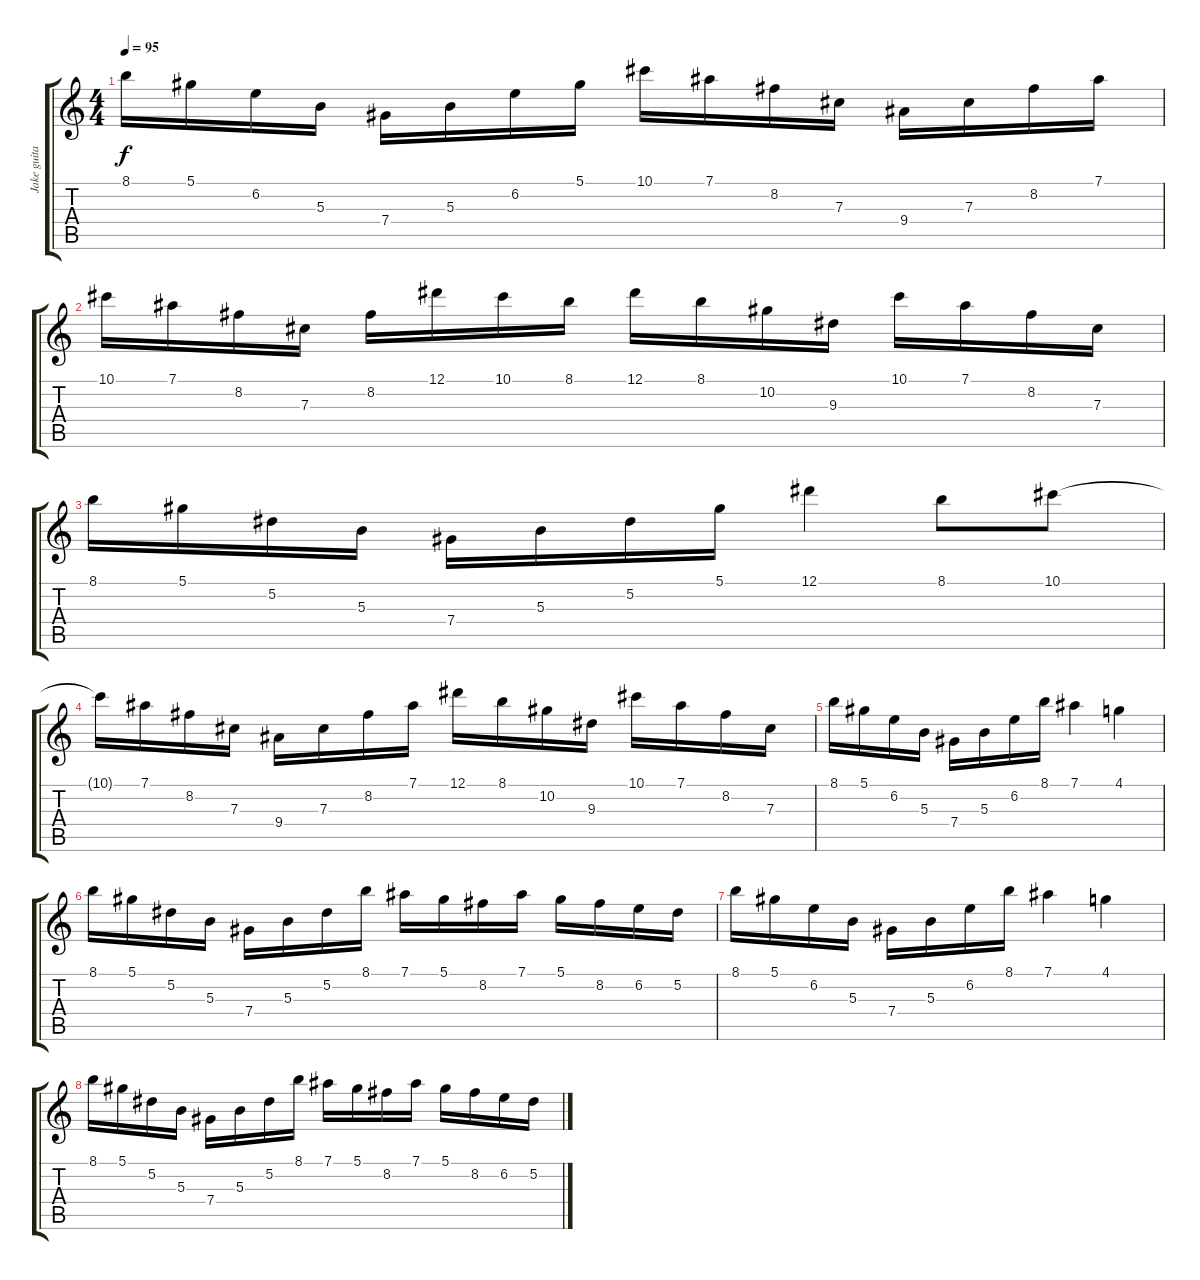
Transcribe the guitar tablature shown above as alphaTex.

\track ("Jake guitar" "Jake guita") {instrument distortionguitar}
\staff {score tabs}
\tuning (Eb4 Bb3 Gb3 Db3 Ab2 Db2) {hide}
\ts (4 4)
\tempo 95
\clef g2
\ks c
8.1.16{dy f} 5.1.16 6.2.16 5.3.16 7.4.16 5.3.16 6.2.16 5.1.16 10.1.16 7.1.16 8.2.16 7.3.16 9.4.16 7.3.16 8.2.16 7.1.16 |
10.1.16 7.1.16 8.2.16 7.3.16 8.2.16 12.1.16 10.1.16 8.1.16 12.1.16 8.1.16 10.2.16 9.3.16 10.1.16 7.1.16 8.2.16 7.3.16 |
8.1.16 5.1.16 5.2.16 5.3.16 7.4.16 5.3.16 5.2.16 5.1.16 12.1.4 8.1.8 10.1.8 |
10.1{t}.16 7.1.16 8.2.16 7.3.16 9.4.16 7.3.16 8.2.16 7.1.16 12.1.16 8.1.16 10.2.16 9.3.16 10.1.16 7.1.16 8.2.16 7.3.16 |
8.1.16 5.1.16 6.2.16 5.3.16 7.4.16 5.3.16 6.2.16 8.1.16 7.1.4 4.1.4 |
8.1.16 5.1.16 5.2.16 5.3.16 7.4.16 5.3.16 5.2.16 8.1.16 7.1.16 5.1.16 8.2.16 7.1.16 5.1.16 8.2.16 6.2.16 5.2.16 |
8.1.16 5.1.16 6.2.16 5.3.16 7.4.16 5.3.16 6.2.16 8.1.16 7.1.4 4.1.4 |
8.1.16 5.1.16 5.2.16 5.3.16 7.4.16 5.3.16 5.2.16 8.1.16 7.1.16 5.1.16 8.2.16 7.1.16 5.1.16 8.2.16 6.2.16 5.2.16
